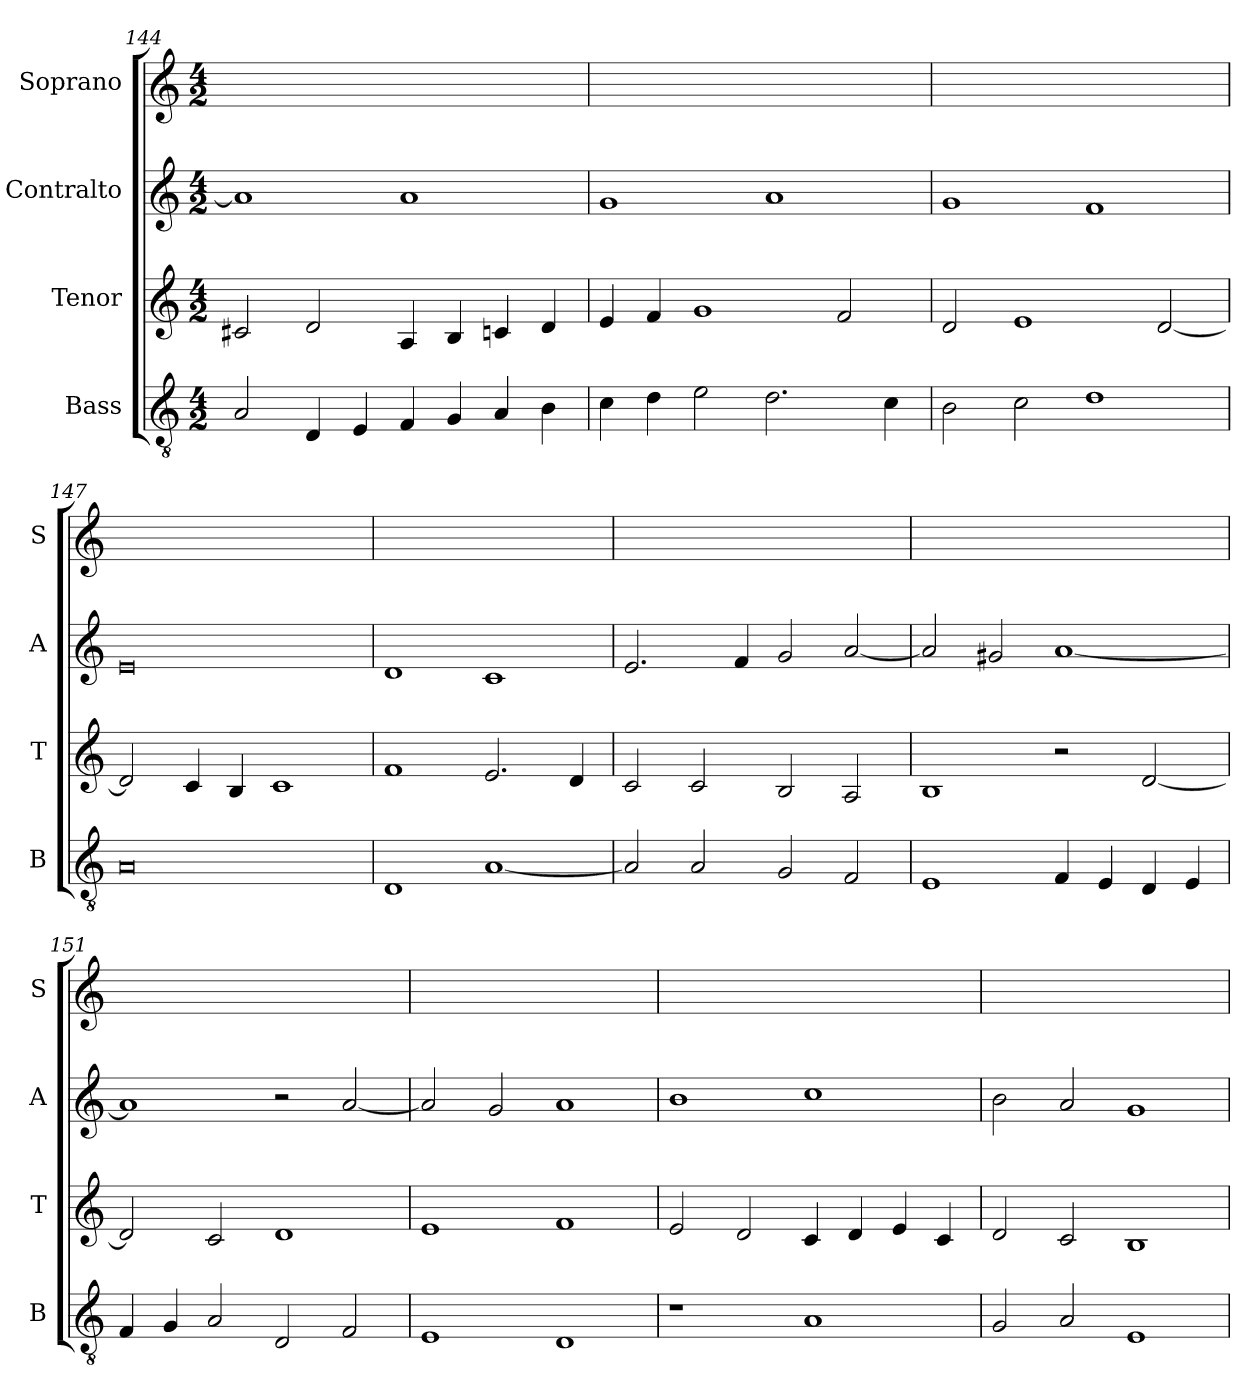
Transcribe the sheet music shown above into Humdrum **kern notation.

**kern	**kern	**kern	**kern
*part4	*part3	*part2	*part1
*staff4	*staff3	*staff2	*staff1
*I"Bass	*I"Tenor	*I"Contralto	*I"Soprano
*I'B	*I'T	*I'A	*I'S
*clefGv2	*clefG2	*clefG2	*clefG2
*k[]	*k[]	*k[]	*k[]
*M4/2	*M4/2	*M4/2	*M4/2
=144	=144	=144	=144
2A	2c#X	1a]	0ryy
4D	2d	.	.
4E	.	.	.
4F	4A	1a	.
4G	4B	.	.
4A	4cn	.	.
4B	4d	.	.
=145	=145	=145	=145
4c	4e	1g	0ryy
4d	4f	.	.
2e	1g	.	.
2.d	.	1a	.
.	2f	.	.
4c	.	.	.
=146	=146	=146	=146
2B	2d	1g	0ryy
2c	1e	.	.
1d	.	1f	.
.	[2d	.	.
=147	=147	=147	=147
0A	2d]	0e	0ryy
.	4c	.	.
.	4B	.	.
.	1c	.	.
=148	=148	=148	=148
1D	1f	1d	0ryy
[1A	2.e	1c	.
.	4d	.	.
=149	=149	=149	=149
2A]	2c	2.e	0ryy
2A	2c	.	.
.	.	4f	.
2G	2B	2g	.
2F	2A	[2a	.
=150	=150	=150	=150
1E	1B	2a]	0ryy
.	.	2g#X	.
4F	2r	[1a	.
4E	.	.	.
4D	[2d	.	.
4E	.	.	.
=151	=151	=151	=151
4F	2d]	1a]	0ryy
4G	.	.	.
2A	2c	.	.
2D	1d	2r	.
2F	.	[2a	.
=152	=152	=152	=152
1E	1e	2a]	0ryy
.	.	2g	.
1D	1f	1a	.
=153	=153	=153	=153
1r	2e	1b	0ryy
.	2d	.	.
1A	4c	1cc	.
.	4d	.	.
.	4e	.	.
.	4c	.	.
=154	=154	=154	=154
2G	2d	2b	0ryy
2A	2c	2a	.
1E	1B	1g	.
=	=	=	=
*-	*-	*-	*-
